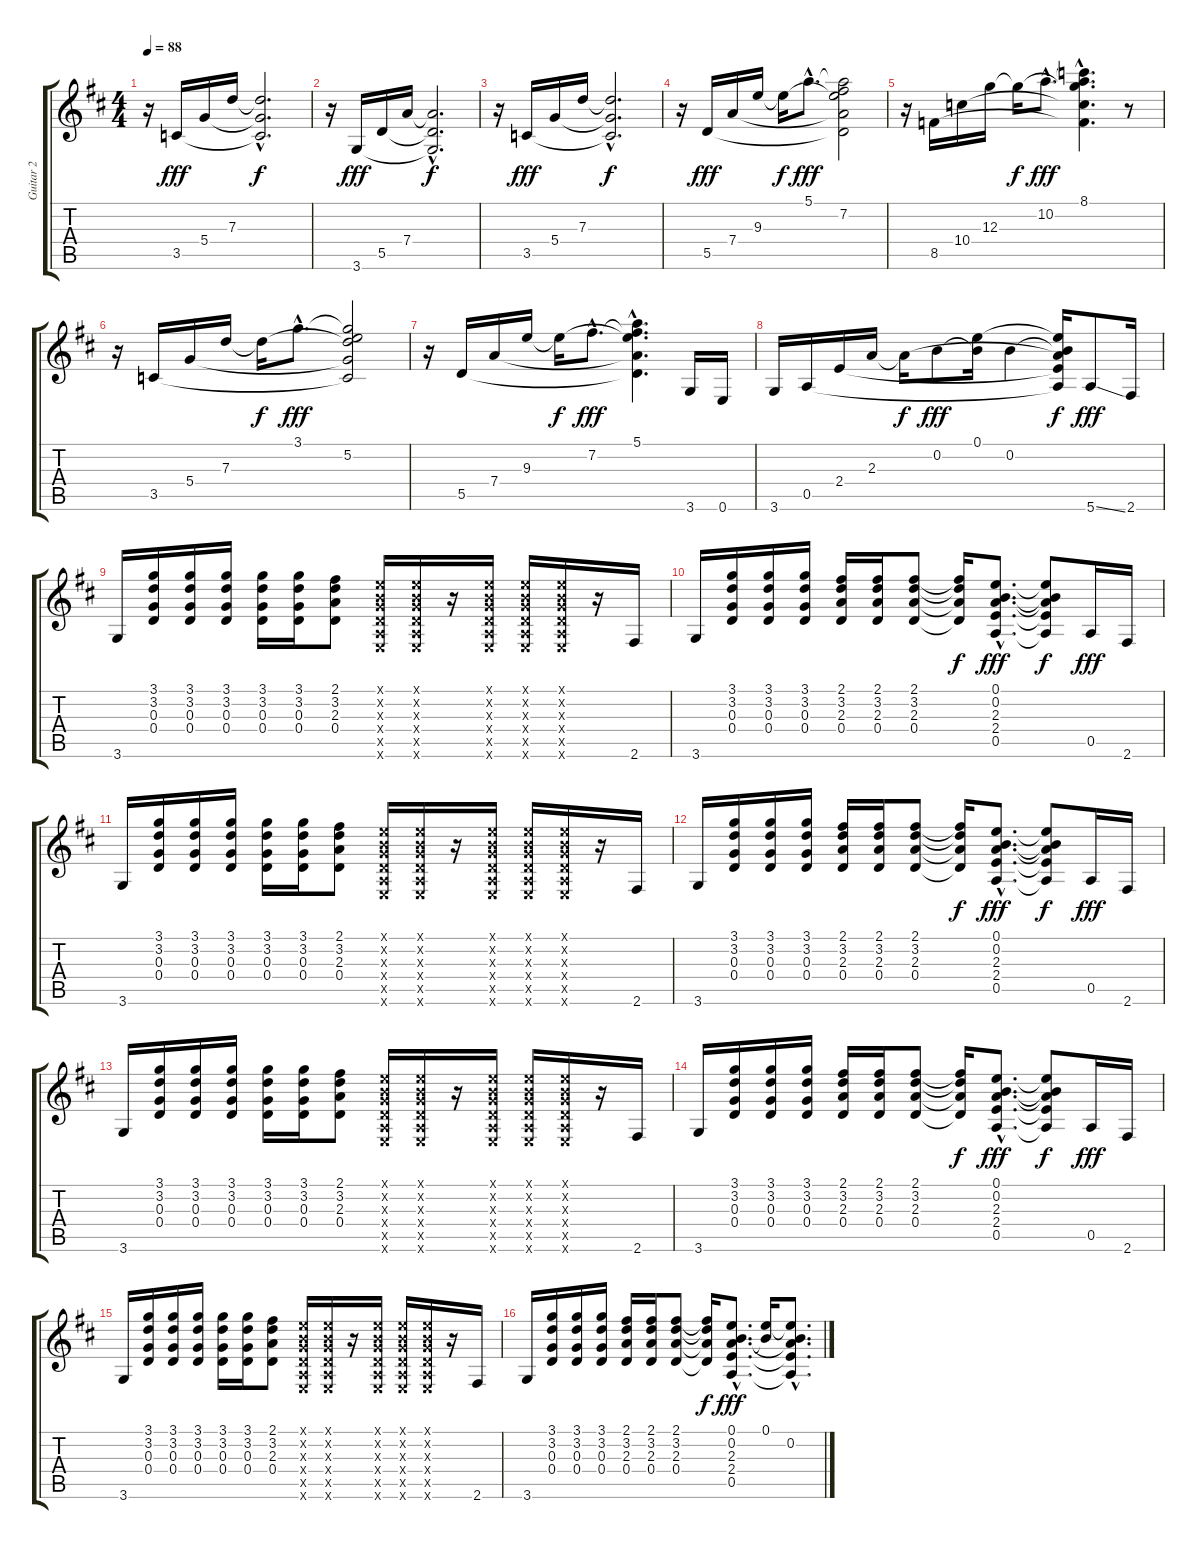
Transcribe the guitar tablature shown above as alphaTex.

\track ("Guitar 2" "Guitar 2") {instrument electricguitarclean}
\staff {score tabs}
\tuning (E4 B3 G3 D3 A2 E2) {hide}
\ts (4 4)
\tempo 88
\clef g2
\ks d
r.16{dy fff instrument electricguitarclean} 3.5.16 5.4.16 7.3.16 (7.3{hac t} 5.4{hac t} 3.5{hac t}).2{d dy f} |
r.16 3.6.16{dy fff} 5.5.16 7.4.16 (7.4{hac t} 5.5{hac t} 3.6{hac t}).2{d dy f} |
r.16 3.5.16{dy fff} 5.4.16 7.3.16 (7.3{hac t} 5.4{hac t} 3.5{hac t}).2{d dy f} |
r.16 5.5.16{dy fff} 7.4.16 9.3.16 9.3{t}.16{dy f} 5.1{hac}.8{d dy fff} (5.1{t} 7.2 9.3{t} 7.4{t} 5.5{t}).2 |
r.16 8.5.16 10.4.16 12.3.16 12.3{t}.16{dy f} 10.2{hac}.8{d dy fff} (8.1{hac} 10.2{hac t} 12.3{hac t} 10.4{hac t} 8.5{hac t}).4{d} r.8 |
r.16 3.5.16 5.4.16 7.3.16 7.3{t}.16{dy f} 3.1{hac}.8{d dy fff} (3.1{t} 5.2 7.3{t} 5.4{t} 3.5{t}).2 |
r.16 5.5.16 7.4.16 9.3.16 9.3{t}.16{dy f} 7.2{hac}.8{d dy fff} (5.1{hac} 7.2{hac t} 9.3{hac t} 7.4{hac t} 5.5{hac t}).4{d} 3.6.16{instrument distortionguitar} 0.6.16 |
3.6.16 0.5.16 2.4.16 2.3.16 2.3{t}.16{dy f} 0.2.8{dy fff} (0.1 0.2{t}).16 0.2.4 (0.1{t} 0.2{t} 2.3{t} 2.4{t} 0.5{t}).16{dy f} 5.6{ss}.8{dy fff} 2.6.16 |
3.6.16 (3.1 3.2 0.3 0.4).16 (3.1 3.2 0.3 0.4).16 (3.1 3.2 0.3 0.4).16 (3.1 3.2 0.3 0.4).16 (3.1 3.2 0.3 0.4).16 (2.1 3.2 2.3 0.4).8 (0.1{x} 0.2{x} 0.3{x} 0.4{x} 0.5{x} 0.6{x}).16 (0.1{x} 0.2{x} 0.3{x} 0.4{x} 0.5{x} 0.6{x}).16 r.16 (0.1{x} 0.2{x} 0.3{x} 0.4{x} 0.5{x} 0.6{x}).16 (0.1{x} 0.2{x} 0.3{x} 0.4{x} 0.5{x} 0.6{x}).16 (0.1{x} 0.2{x} 0.3{x} 0.4{x} 0.5{x} 0.6{x}).16 r.16 2.6.16 |
3.6.16 (3.1 3.2 0.3 0.4).16 (3.1 3.2 0.3 0.4).16 (3.1 3.2 0.3 0.4).16 (2.1 3.2 2.3 0.4).16 (2.1 3.2 2.3 0.4).16 (2.1 3.2 2.3 0.4).8 (2.1{t} 3.2{t} 2.3{t} 0.4{t}).16{dy f} (0.1{hac} 0.2{hac} 2.3{hac} 2.4{hac} 0.5{hac}).8{d dy fff} (0.1{t} 0.2{t} 2.3{t} 2.4{t} 0.5{t}).8{dy f} 0.5.16{dy fff} 2.6.16 |
3.6.16 (3.1 3.2 0.3 0.4).16 (3.1 3.2 0.3 0.4).16 (3.1 3.2 0.3 0.4).16 (3.1 3.2 0.3 0.4).16 (3.1 3.2 0.3 0.4).16 (2.1 3.2 2.3 0.4).8 (0.1{x} 0.2{x} 0.3{x} 0.4{x} 0.5{x} 0.6{x}).16 (0.1{x} 0.2{x} 0.3{x} 0.4{x} 0.5{x} 0.6{x}).16 r.16 (0.1{x} 0.2{x} 0.3{x} 0.4{x} 0.5{x} 0.6{x}).16 (0.1{x} 0.2{x} 0.3{x} 0.4{x} 0.5{x} 0.6{x}).16 (0.1{x} 0.2{x} 0.3{x} 0.4{x} 0.5{x} 0.6{x}).16 r.16 2.6.16 |
3.6.16 (3.1 3.2 0.3 0.4).16 (3.1 3.2 0.3 0.4).16 (3.1 3.2 0.3 0.4).16 (2.1 3.2 2.3 0.4).16 (2.1 3.2 2.3 0.4).16 (2.1 3.2 2.3 0.4).8 (2.1{t} 3.2{t} 2.3{t} 0.4{t}).16{dy f} (0.1{hac} 0.2{hac} 2.3{hac} 2.4{hac} 0.5{hac}).8{d dy fff} (0.1{t} 0.2{t} 2.3{t} 2.4{t} 0.5{t}).8{dy f} 0.5.16{dy fff} 2.6.16 |
3.6.16 (3.1 3.2 0.3 0.4).16 (3.1 3.2 0.3 0.4).16 (3.1 3.2 0.3 0.4).16 (3.1 3.2 0.3 0.4).16 (3.1 3.2 0.3 0.4).16 (2.1 3.2 2.3 0.4).8 (0.1{x} 0.2{x} 0.3{x} 0.4{x} 0.5{x} 0.6{x}).16 (0.1{x} 0.2{x} 0.3{x} 0.4{x} 0.5{x} 0.6{x}).16 r.16 (0.1{x} 0.2{x} 0.3{x} 0.4{x} 0.5{x} 0.6{x}).16 (0.1{x} 0.2{x} 0.3{x} 0.4{x} 0.5{x} 0.6{x}).16 (0.1{x} 0.2{x} 0.3{x} 0.4{x} 0.5{x} 0.6{x}).16 r.16 2.6.16 |
3.6.16 (3.1 3.2 0.3 0.4).16 (3.1 3.2 0.3 0.4).16 (3.1 3.2 0.3 0.4).16 (2.1 3.2 2.3 0.4).16 (2.1 3.2 2.3 0.4).16 (2.1 3.2 2.3 0.4).8 (2.1{t} 3.2{t} 2.3{t} 0.4{t}).16{dy f} (0.1{hac} 0.2{hac} 2.3{hac} 2.4{hac} 0.5{hac}).8{d dy fff} (0.1{t} 0.2{t} 2.3{t} 2.4{t} 0.5{t}).8{dy f} 0.5.16{dy fff} 2.6.16 |
3.6.16 (3.1 3.2 0.3 0.4).16 (3.1 3.2 0.3 0.4).16 (3.1 3.2 0.3 0.4).16 (3.1 3.2 0.3 0.4).16 (3.1 3.2 0.3 0.4).16 (2.1 3.2 2.3 0.4).8 (0.1{x} 0.2{x} 0.3{x} 0.4{x} 0.5{x} 0.6{x}).16 (0.1{x} 0.2{x} 0.3{x} 0.4{x} 0.5{x} 0.6{x}).16 r.16 (0.1{x} 0.2{x} 0.3{x} 0.4{x} 0.5{x} 0.6{x}).16 (0.1{x} 0.2{x} 0.3{x} 0.4{x} 0.5{x} 0.6{x}).16 (0.1{x} 0.2{x} 0.3{x} 0.4{x} 0.5{x} 0.6{x}).16 r.16 2.6.16 |
3.6.16 (3.1 3.2 0.3 0.4).16 (3.1 3.2 0.3 0.4).16 (3.1 3.2 0.3 0.4).16 (2.1 3.2 2.3 0.4).16 (2.1 3.2 2.3 0.4).16 (2.1 3.2 2.3 0.4).8 (2.1{t} 3.2{t} 2.3{t} 0.4{t}).16{dy f} (0.1{hac} 0.2{hac} 2.3{hac} 2.4{hac} 0.5{hac}).8{d dy fff} (0.1 0.2{t}).16 (0.1{hac t} 0.2{hac} 2.3{hac t} 2.4{hac t} 0.5{hac t}).8{d}
